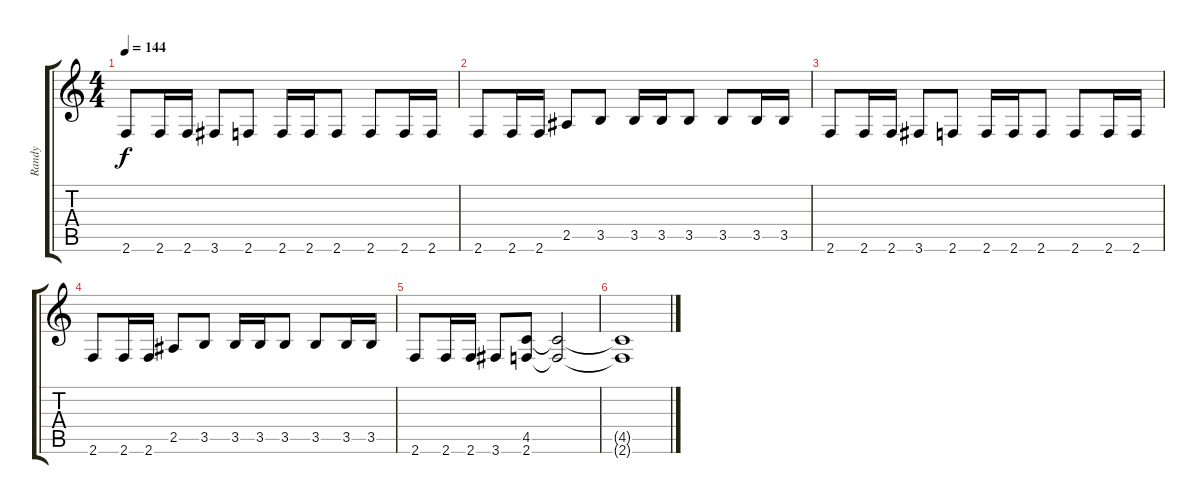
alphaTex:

\track ("Randy" "Randy") {instrument distortionguitar}
\staff {score tabs}
\tuning (Eb4 Bb3 Gb3 Db3 Ab2 Eb2) {hide}
\ts (4 4)
\tempo 144
\clef g2
\ks c
2.6.8{dy f} 2.6.16 2.6.16 3.6.8 2.6.8 2.6.16 2.6.16 2.6.8 2.6.8 2.6.16 2.6.16 |
2.6.8 2.6.16 2.6.16 2.5.8 3.5.8 3.5.16 3.5.16 3.5.8 3.5.8 3.5.16 3.5.16 |
2.6.8 2.6.16 2.6.16 3.6.8 2.6.8 2.6.16 2.6.16 2.6.8 2.6.8 2.6.16 2.6.16 |
2.6.8 2.6.16 2.6.16 2.5.8 3.5.8 3.5.16 3.5.16 3.5.8 3.5.8 3.5.16 3.5.16 |
2.6.8 2.6.16 2.6.16 3.6.8 (4.5 2.6).8 (4.5{t} 2.6{t}).2 |
(4.5{t} 2.6{t}).1
